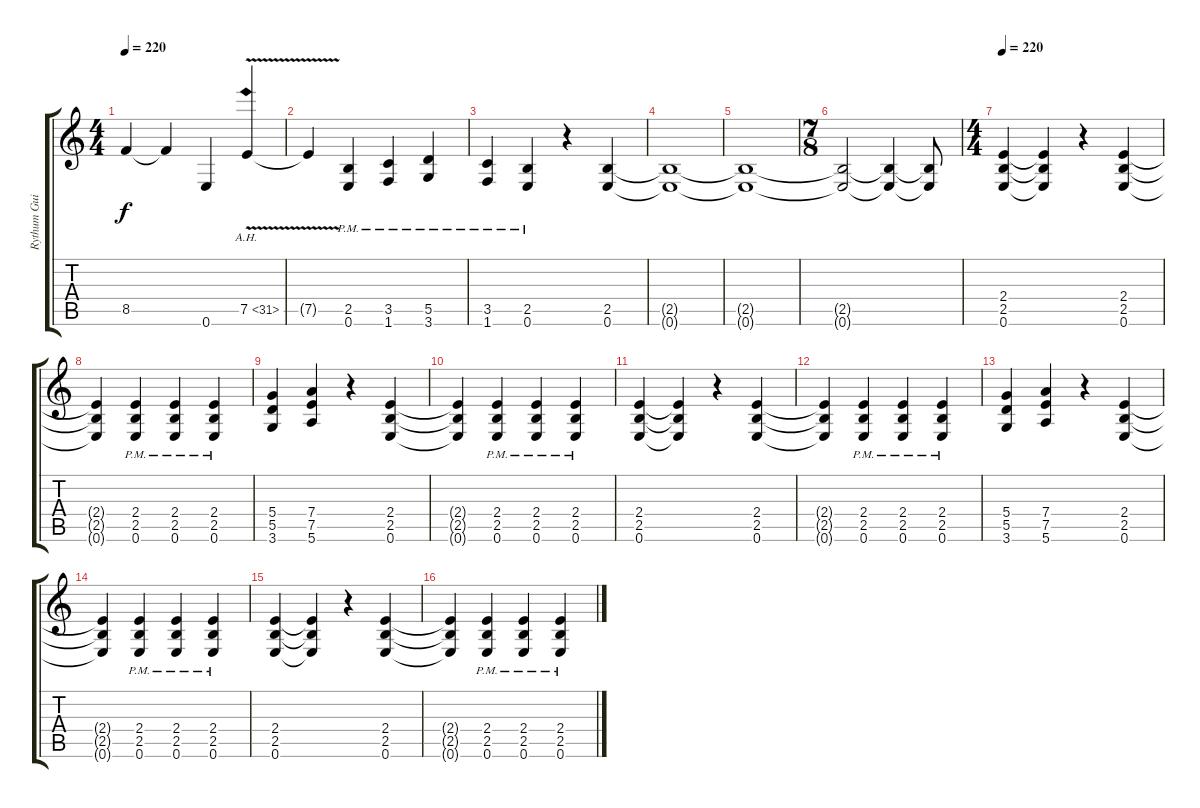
\track ("Rythum Guitar" "Rythum Gui") {instrument distortionguitar}
\staff {score tabs}
\tuning (E4 B3 G3 D3 A2 E2) {hide}
\ts (4 4)
\tempo 220
\clef g2
\ks c
8.5{t}.4{dy f} 8.5{t}.4 0.6.4 7.5{ah 24 v}.4 |
7.5{t}.4 (2.5{pm} 0.6{pm}).4 (3.5{pm} 1.6{pm}).4 (5.5{pm} 3.6{pm}).4 |
(3.5{pm} 1.6{pm}).4 (2.5{pm} 0.6{pm}).4 r.4 (2.5 0.6).4 |
(2.5{t} 0.6{t}).1 |
(2.5{t} 0.6{t}).1 |
\ts (7 8)
(2.5{t} 0.6{t}).2 (2.5{t} 0.6{t}).4 (2.5{t} 0.6{t}).8 |
\ts (4 4)
\tempo 220
(2.4 2.5 0.6).4 (2.4{t} 2.5{t} 0.6{t}).4 r.4 (2.4 2.5 0.6).4 |
(2.4{t} 2.5{t} 0.6{t}).4 (2.4{pm} 2.5{pm} 0.6{pm}).4 (2.4{pm} 2.5{pm} 0.6{pm}).4 (2.4{pm} 2.5{pm} 0.6{pm}).4 |
(5.4 5.5 3.6).4 (7.4 7.5 5.6).4 r.4 (2.4 2.5 0.6).4 |
(2.4{t} 2.5{t} 0.6{t}).4 (2.4{pm} 2.5{pm} 0.6{pm}).4 (2.4{pm} 2.5{pm} 0.6{pm}).4 (2.4{pm} 2.5{pm} 0.6{pm}).4 |
(2.4 2.5 0.6).4 (2.4{t} 2.5{t} 0.6{t}).4 r.4 (2.4 2.5 0.6).4 |
(2.4{t} 2.5{t} 0.6{t}).4 (2.4{pm} 2.5{pm} 0.6{pm}).4 (2.4{pm} 2.5{pm} 0.6{pm}).4 (2.4{pm} 2.5{pm} 0.6{pm}).4 |
(5.4 5.5 3.6).4 (7.4 7.5 5.6).4 r.4 (2.4 2.5 0.6).4 |
(2.4{t} 2.5{t} 0.6{t}).4 (2.4{pm} 2.5{pm} 0.6{pm}).4 (2.4{pm} 2.5{pm} 0.6{pm}).4 (2.4{pm} 2.5{pm} 0.6{pm}).4 |
(2.4 2.5 0.6).4 (2.4{t} 2.5{t} 0.6{t}).4 r.4 (2.4 2.5 0.6).4 |
(2.4{t} 2.5{t} 0.6{t}).4 (2.4{pm} 2.5{pm} 0.6{pm}).4 (2.4{pm} 2.5{pm} 0.6{pm}).4 (2.4{pm} 2.5{pm} 0.6{pm}).4
